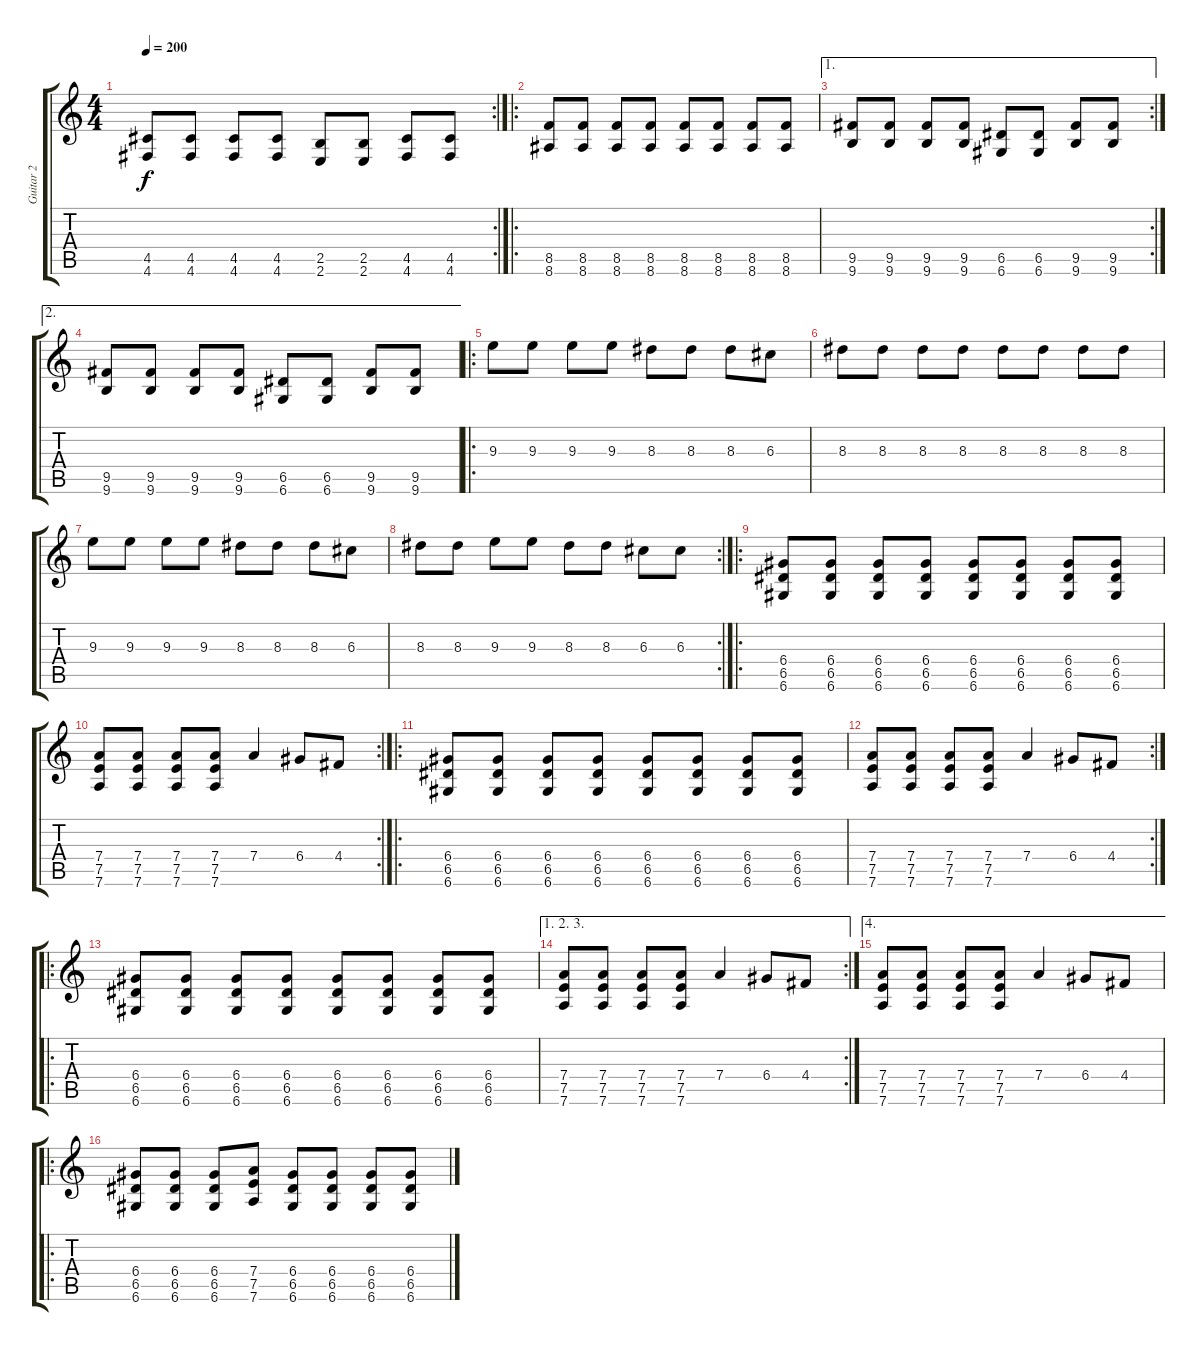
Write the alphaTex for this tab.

\track ("Guitar 2" "Guitar 2") {instrument distortionguitar}
\staff {score tabs}
\tuning (E4 B3 G3 D3 A2 D2) {hide}
\rc 2
\ts (4 4)
\tempo 200
\clef g2
\ks c
(4.5 4.6).8{dy f} (4.5 4.6).8 (4.5 4.6).8 (4.5 4.6).8 (2.5 2.6).8 (2.5 2.6).8 (4.5 4.6).8 (4.5 4.6).8 |
\ro
(8.5 8.6).8 (8.5 8.6).8 (8.5 8.6).8 (8.5 8.6).8 (8.5 8.6).8 (8.5 8.6).8 (8.5 8.6).8 (8.5 8.6).8 |
\ae 1
\rc 2
(9.5 9.6).8 (9.5 9.6).8 (9.5 9.6).8 (9.5 9.6).8 (6.5 6.6).8 (6.5 6.6).8 (9.5 9.6).8 (9.5 9.6).8 |
\ae 2
(9.5 9.6).8 (9.5 9.6).8 (9.5 9.6).8 (9.5 9.6).8 (6.5 6.6).8 (6.5 6.6).8 (9.5 9.6).8 (9.5 9.6).8 |
\ro
9.3.8 9.3.8 9.3.8 9.3.8 8.3.8 8.3.8 8.3.8 6.3.8 |
8.3.8 8.3.8 8.3.8 8.3.8 8.3.8 8.3.8 8.3.8 8.3.8 |
9.3.8 9.3.8 9.3.8 9.3.8 8.3.8 8.3.8 8.3.8 6.3.8 |
\rc 2
8.3.8 8.3.8 9.3.8 9.3.8 8.3.8 8.3.8 6.3.8 6.3.8 |
\ro
(6.4 6.5 6.6).8 (6.4 6.5 6.6).8 (6.4 6.5 6.6).8 (6.4 6.5 6.6).8 (6.4 6.5 6.6).8 (6.4 6.5 6.6).8 (6.4 6.5 6.6).8 (6.4 6.5 6.6).8 |
\rc 2
(7.4 7.5 7.6).8 (7.4 7.5 7.6).8 (7.4 7.5 7.6).8 (7.4 7.5 7.6).8 7.4.4 6.4.8 4.4.8 |
\ro
(6.4 6.5 6.6).8 (6.4 6.5 6.6).8 (6.4 6.5 6.6).8 (6.4 6.5 6.6).8 (6.4 6.5 6.6).8 (6.4 6.5 6.6).8 (6.4 6.5 6.6).8 (6.4 6.5 6.6).8 |
\rc 2
(7.4 7.5 7.6).8 (7.4 7.5 7.6).8 (7.4 7.5 7.6).8 (7.4 7.5 7.6).8 7.4.4 6.4.8 4.4.8 |
\ro
(6.4 6.5 6.6).8 (6.4 6.5 6.6).8 (6.4 6.5 6.6).8 (6.4 6.5 6.6).8 (6.4 6.5 6.6).8 (6.4 6.5 6.6).8 (6.4 6.5 6.6).8 (6.4 6.5 6.6).8 |
\ae (1 2 3)
\rc 2
(7.4 7.5 7.6).8 (7.4 7.5 7.6).8 (7.4 7.5 7.6).8 (7.4 7.5 7.6).8 7.4.4 6.4.8 4.4.8 |
\ae 4
(7.4 7.5 7.6).8 (7.4 7.5 7.6).8 (7.4 7.5 7.6).8 (7.4 7.5 7.6).8 7.4.4 6.4.8 4.4.8 |
\ro
(6.4 6.5 6.6).8 (6.4 6.5 6.6).8 (6.4 6.5 6.6).8 (7.4 7.5 7.6).8 (6.4 6.5 6.6).8 (6.4 6.5 6.6).8 (6.4 6.5 6.6).8 (6.4 6.5 6.6).8
